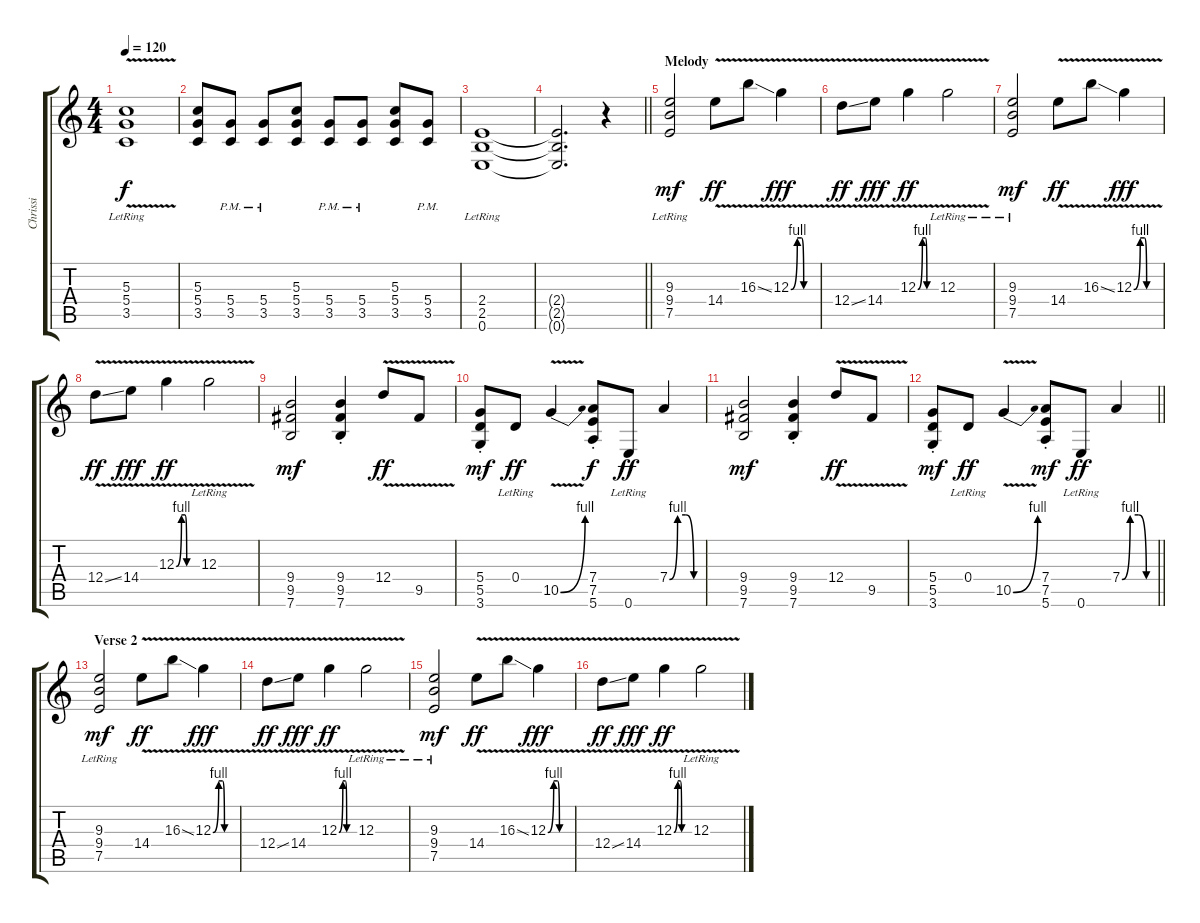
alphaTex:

\track ("Chrissi" "Chrissi") {instrument acousticguitarsteel}
\staff {score tabs}
\tuning (E4 B3 G3 D3 A2 E2) {hide}
\ts (4 4)
\tempo 120
\clef g2
\ks c
(5.3{v lr} 5.4{v} 3.5{v}).1{dy f} |
(5.3 5.4 3.5).8 (5.4 3.5{pm}).8 (5.4 3.5{pm}).8 (5.3 5.4 3.5).8 (5.4 3.5{pm}).8 (5.4 3.5{pm}).8 (5.3 5.4 3.5).8 (5.4 3.5{pm}).8 |
(2.4{lr} 2.5 0.6).1 |
\barLineRight lightlight
(2.4{t} 2.5{t} 0.6{t}).2{d volume 8} r.4{volume 12 instrument acousticguitarsteel} |
\section ("" "Melody")
(9.3{lr} 9.4{lr} 7.5{lr}).2{dy mf} 14.4{v}.8{dy ff} 16.3{v ss}.8 12.3{be (custom 0 0 15 4 25 4 30 0 60 0) v}.4{dy fff} |
12.4{v ss}.8{dy ff} 14.4{v}.8{dy fff} 12.3{be (custom 0 0 15 4 25 4 30 0 60 0) v}.4{dy ff} 12.3{v lr}.2 |
(9.3{lr} 9.4{lr} 7.5{lr}).2{dy mf} 14.4{v}.8{dy ff} 16.3{v ss}.8 12.3{be (custom 0 0 15 4 25 4 30 0 60 0) v}.4{dy fff} |
12.4{v ss}.8{dy ff} 14.4{v}.8{dy fff} 12.3{be (custom 0 0 15 4 25 4 30 0 60 0) v}.4{dy ff} 12.3{v lr}.2 |
(9.4 9.5 7.6).2{dy mf} (9.4{st} 9.5{st} 7.6{st}).4 12.4{v}.8{dy ff} 9.5{v}.8 |
(5.4{st} 5.5{st} 3.6{st}).8{dy mf} 0.4{lr}.8{dy ff} 10.5{be (bend 0 0 60 4) v}.4 (7.4{st} 7.5{st} 5.6{st}).8{dy f} 0.6{lr}.8{dy ff} 7.4{be (custom 0 0 15 4 30 4 45 0 60 0)}.4 |
(9.4 9.5 7.6).2{dy mf} (9.4{st} 9.5{st} 7.6{st}).4 12.4{v}.8{dy ff} 9.5{v}.8 |
\barLineRight lightlight
(5.4{st} 5.5{st} 3.6{st}).8{dy mf} 0.4{lr}.8{dy ff} 10.5{be (bend 0 0 60 4) v}.4 (7.4{st} 7.5{st} 5.6{st}).8{dy mf} 0.6{lr}.8{dy ff} 7.4{be (custom 0 0 15 4 30 4 45 0 60 0)}.4 |
\section ("" "Verse 2")
(9.3{lr} 9.4{lr} 7.5{lr}).2{dy mf} 14.4{v}.8{dy ff} 16.3{v ss}.8 12.3{be (custom 0 0 15 4 25 4 30 0 60 0) v}.4{dy fff} |
12.4{v ss}.8{dy ff} 14.4{v}.8{dy fff} 12.3{be (custom 0 0 15 4 25 4 30 0 60 0) v}.4{dy ff} 12.3{v lr}.2 |
(9.3{lr} 9.4{lr} 7.5{lr}).2{dy mf} 14.4{v}.8{dy ff} 16.3{v ss}.8 12.3{be (custom 0 0 15 4 25 4 30 0 60 0) v}.4{dy fff} |
12.4{v ss}.8{dy ff} 14.4{v}.8{dy fff} 12.3{be (custom 0 0 15 4 25 4 30 0 60 0) v}.4{dy ff} 12.3{v lr}.2
